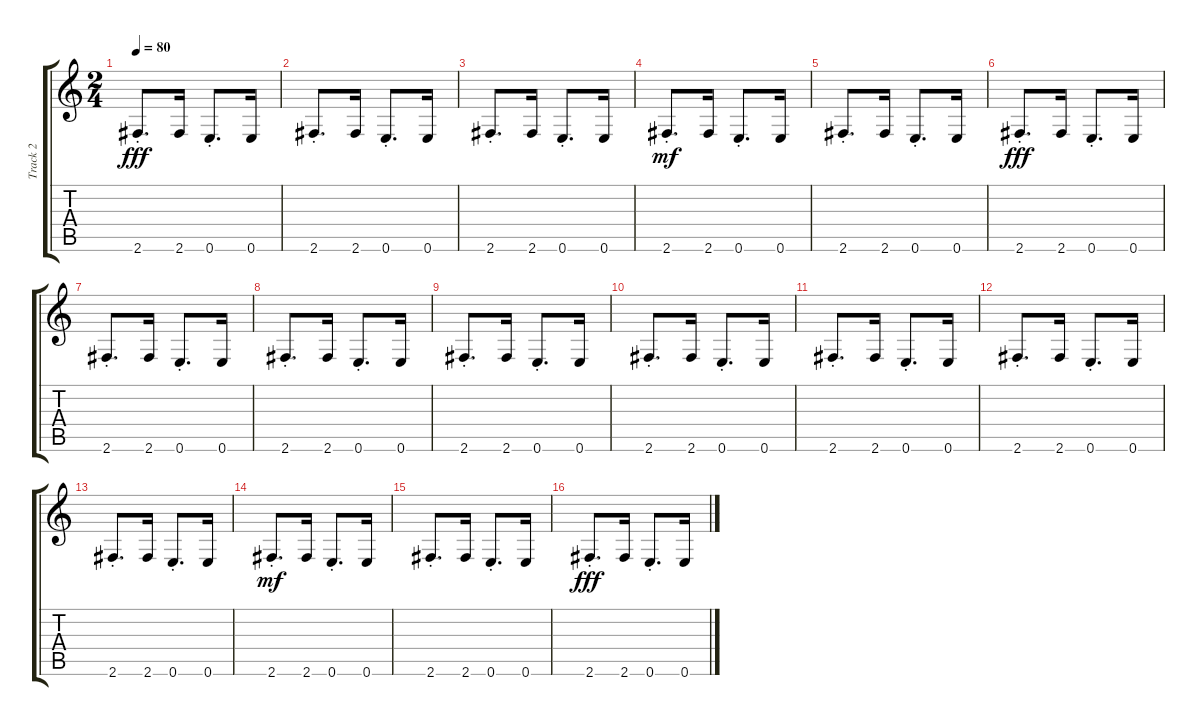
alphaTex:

\track ("Track 2" "Track 2") {instrument acousticbass}
\staff {score tabs}
\tuning (E4 B3 G3 D3 A2 E2) {hide}
\ts (2 4)
\tempo 80
\clef g2
\ks c
2.6{st}.8{d dy fff} 2.6.16 0.6{st}.8{d} 0.6.16 |
2.6{st}.8{d} 2.6.16 0.6{st}.8{d} 0.6.16 |
2.6{st}.8{d} 2.6.16 0.6{st}.8{d} 0.6.16 |
2.6{st}.8{d dy mf} 2.6.16 0.6{st}.8{d} 0.6.16 |
2.6{st}.8{d} 2.6.16 0.6{st}.8{d} 0.6.16 |
2.6{st}.8{d dy fff} 2.6.16 0.6{st}.8{d} 0.6.16 |
2.6{st}.8{d} 2.6.16 0.6{st}.8{d} 0.6.16 |
2.6{st}.8{d} 2.6.16 0.6{st}.8{d} 0.6.16 |
2.6{st}.8{d} 2.6.16 0.6{st}.8{d} 0.6.16 |
2.6{st}.8{d} 2.6.16 0.6{st}.8{d} 0.6.16 |
2.6{st}.8{d} 2.6.16 0.6{st}.8{d} 0.6.16 |
2.6{st}.8{d} 2.6.16 0.6{st}.8{d} 0.6.16 |
2.6{st}.8{d} 2.6.16 0.6{st}.8{d} 0.6.16 |
2.6{st}.8{d dy mf} 2.6.16 0.6{st}.8{d} 0.6.16 |
2.6{st}.8{d} 2.6.16 0.6{st}.8{d} 0.6.16 |
2.6{st}.8{d dy fff} 2.6.16 0.6{st}.8{d} 0.6.16
